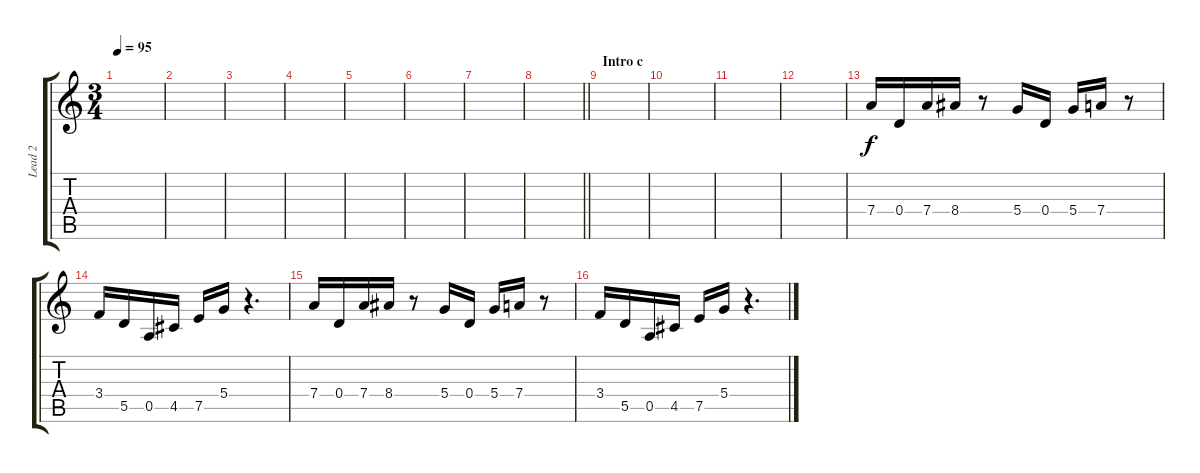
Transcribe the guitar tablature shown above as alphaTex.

\track ("Lead 2" "Lead 2") {instrument distortionguitar}
\staff {score tabs}
\tuning (E4 B3 G3 D3 A2 D2) {hide}
\ts (3 4)
\tempo 95
\clef g2
\ks c
|
|
|
|
|
|
|
\barLineRight lightlight
|
\section ("" "Intro c")
|
|
|
|
7.4.16{instrument overdrivenguitar} 0.4.16 7.4.16 8.4.16 r.8 5.4.16 0.4.16 5.4.16 7.4.16 r.8 |
3.4.16 5.5.16 0.5.16 4.5.16 7.5.16 5.4.16 r.4{d} |
7.4.16 0.4.16 7.4.16 8.4.16 r.8 5.4.16 0.4.16 5.4.16 7.4.16 r.8 |
3.4.16 5.5.16 0.5.16 4.5.16 7.5.16 5.4.16 r.4{d}
